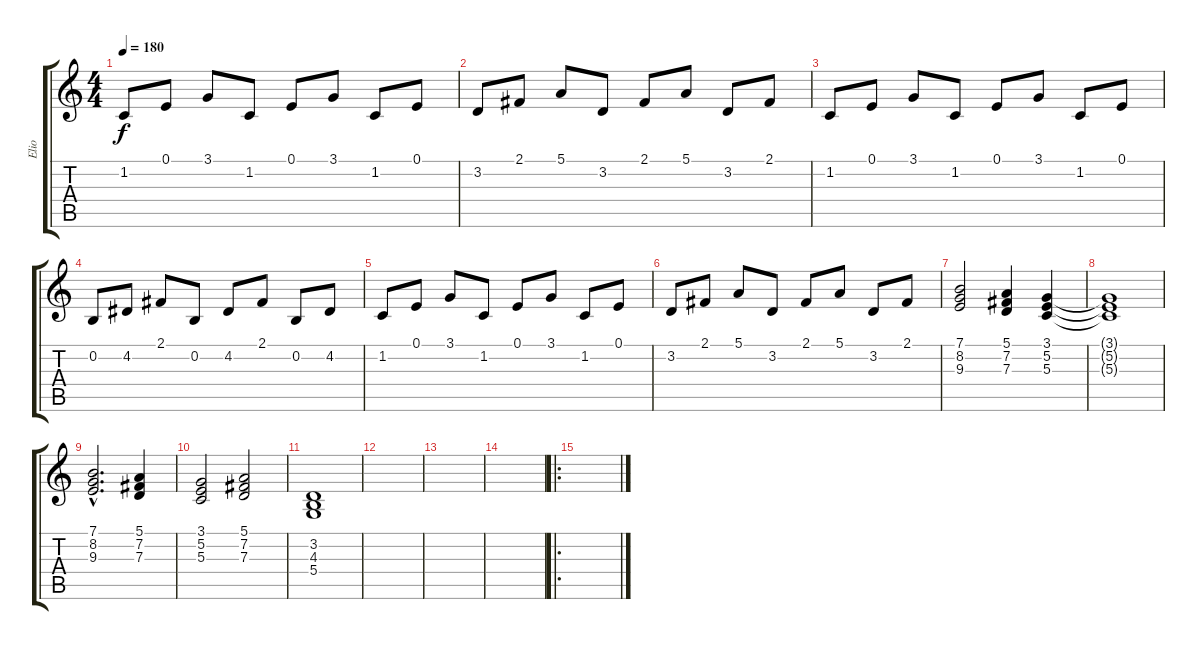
\track ("Elio" "Elio") {instrument churchorgan}
\staff {score tabs}
\tuning (E4 B3 G3 D3 A2 E2) {hide}
\ts (4 4)
\tempo 180
\clef g2
\ks c
1.2.8{dy f} 0.1.8 3.1.8 1.2.8 0.1.8 3.1.8 1.2.8 0.1.8 |
3.2.8 2.1.8 5.1.8 3.2.8 2.1.8 5.1.8 3.2.8 2.1.8 |
1.2.8 0.1.8 3.1.8 1.2.8 0.1.8 3.1.8 1.2.8 0.1.8 |
0.2.8 4.2.8 2.1.8 0.2.8 4.2.8 2.1.8 0.2.8 4.2.8 |
1.2.8 0.1.8 3.1.8 1.2.8 0.1.8 3.1.8 1.2.8 0.1.8 |
3.2.8 2.1.8 5.1.8 3.2.8 2.1.8 5.1.8 3.2.8 2.1.8 |
(7.1 8.2 9.3).2 (5.1 7.2 7.3).4 (3.1 5.2 5.3).4 |
(3.1{t} 5.2{t} 5.3{t}).1 |
(7.1{hac} 8.2{hac} 9.3{hac}).2{d} (5.1 7.2 7.3).4 |
(3.1 5.2 5.3).2 (5.1 7.2 7.3).2 |
(3.2 4.3 5.4).1 |
|
|
|
\ro
